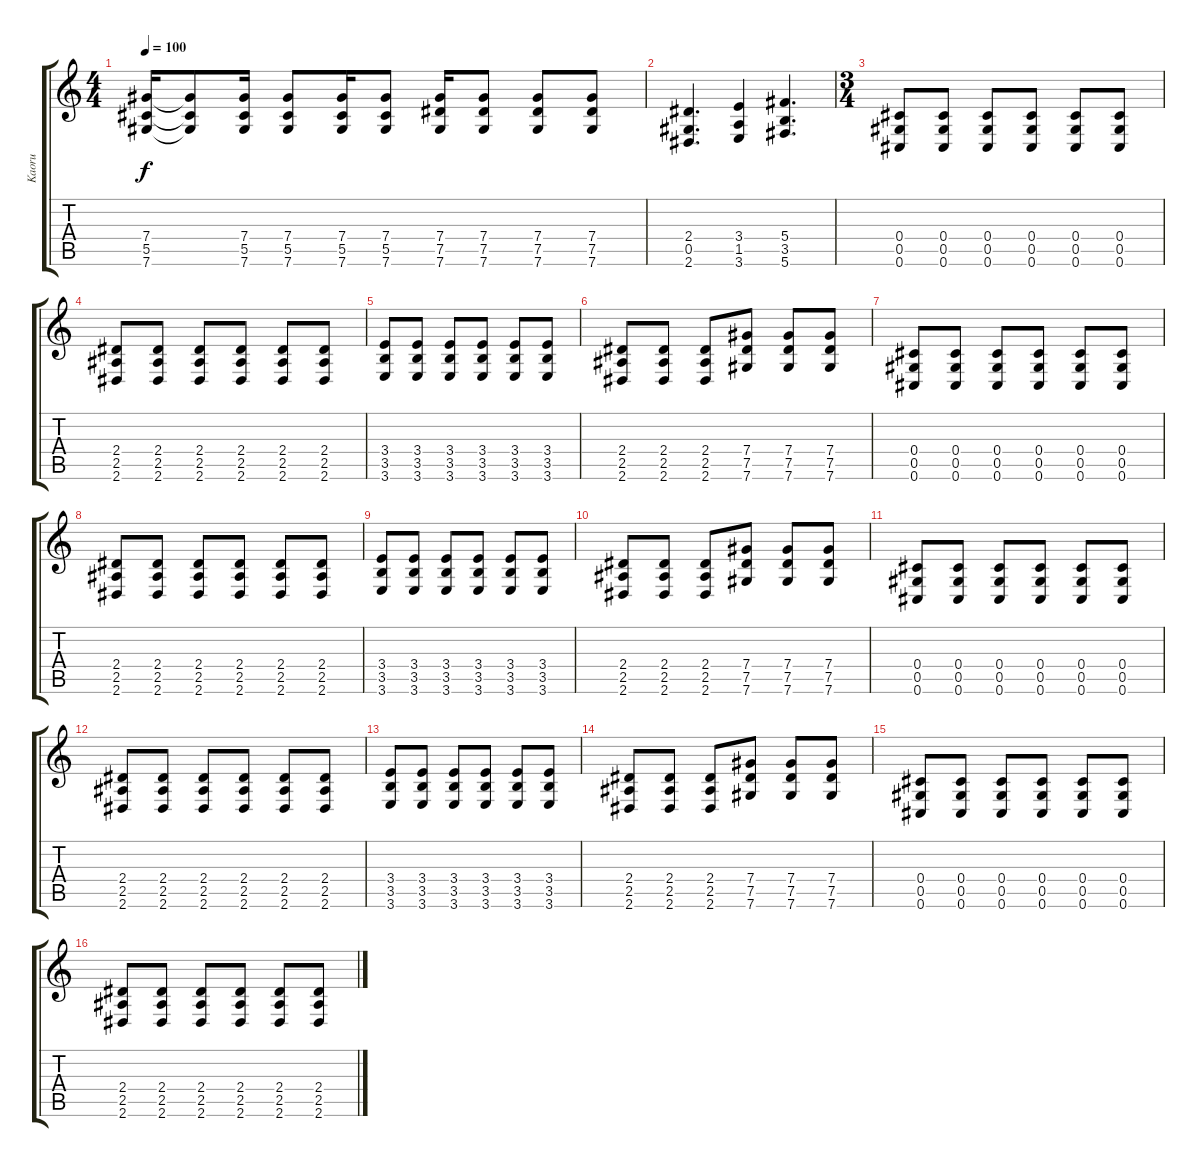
\track ("Kaoru" "Kaoru") {instrument electricguitarclean}
\staff {score tabs}
\tuning (Eb4 Bb3 Gb3 Db3 Ab2 Db2) {hide}
\ts (4 4)
\tempo 100
\clef g2
\ks c
(7.4 5.5 7.6).16{dy f} (7.4{t} 5.5{t} 7.6{t}).8 (7.4 5.5 7.6).16 (7.4 5.5 7.6).8 (7.4 5.5 7.6).16 (7.4 5.5 7.6).8 (7.4 7.5 7.6).16 (7.4 7.5 7.6).8 (7.4 7.5 7.6).8 (7.4 7.5 7.6).8 |
(2.4 0.5 2.6).4{d} (3.4 1.5 3.6).4 (5.4 3.5 5.6).4{d} |
\ts (3 4)
(0.4 0.5 0.6).8 (0.4 0.5 0.6).8 (0.4 0.5 0.6).8 (0.4 0.5 0.6).8 (0.4 0.5 0.6).8 (0.4 0.5 0.6).8 |
(2.4 2.5 2.6).8 (2.4 2.5 2.6).8 (2.4 2.5 2.6).8 (2.4 2.5 2.6).8 (2.4 2.5 2.6).8 (2.4 2.5 2.6).8 |
(3.4 3.5 3.6).8 (3.4 3.5 3.6).8 (3.4 3.5 3.6).8 (3.4 3.5 3.6).8 (3.4 3.5 3.6).8 (3.4 3.5 3.6).8 |
(2.4 2.5 2.6).8 (2.4 2.5 2.6).8 (2.4 2.5 2.6).8 (7.4 7.5 7.6).8 (7.4 7.5 7.6).8 (7.4 7.5 7.6).8 |
(0.4 0.5 0.6).8 (0.4 0.5 0.6).8 (0.4 0.5 0.6).8 (0.4 0.5 0.6).8 (0.4 0.5 0.6).8 (0.4 0.5 0.6).8 |
(2.4 2.5 2.6).8 (2.4 2.5 2.6).8 (2.4 2.5 2.6).8 (2.4 2.5 2.6).8 (2.4 2.5 2.6).8 (2.4 2.5 2.6).8 |
(3.4 3.5 3.6).8 (3.4 3.5 3.6).8 (3.4 3.5 3.6).8 (3.4 3.5 3.6).8 (3.4 3.5 3.6).8 (3.4 3.5 3.6).8 |
(2.4 2.5 2.6).8 (2.4 2.5 2.6).8 (2.4 2.5 2.6).8 (7.4 7.5 7.6).8 (7.4 7.5 7.6).8 (7.4 7.5 7.6).8 |
(0.4 0.5 0.6).8 (0.4 0.5 0.6).8 (0.4 0.5 0.6).8 (0.4 0.5 0.6).8 (0.4 0.5 0.6).8 (0.4 0.5 0.6).8 |
(2.4 2.5 2.6).8 (2.4 2.5 2.6).8 (2.4 2.5 2.6).8 (2.4 2.5 2.6).8 (2.4 2.5 2.6).8 (2.4 2.5 2.6).8 |
(3.4 3.5 3.6).8 (3.4 3.5 3.6).8 (3.4 3.5 3.6).8 (3.4 3.5 3.6).8 (3.4 3.5 3.6).8 (3.4 3.5 3.6).8 |
(2.4 2.5 2.6).8 (2.4 2.5 2.6).8 (2.4 2.5 2.6).8 (7.4 7.5 7.6).8 (7.4 7.5 7.6).8 (7.4 7.5 7.6).8 |
(0.4 0.5 0.6).8 (0.4 0.5 0.6).8 (0.4 0.5 0.6).8 (0.4 0.5 0.6).8 (0.4 0.5 0.6).8 (0.4 0.5 0.6).8 |
(2.4 2.5 2.6).8 (2.4 2.5 2.6).8 (2.4 2.5 2.6).8 (2.4 2.5 2.6).8 (2.4 2.5 2.6).8 (2.4 2.5 2.6).8
